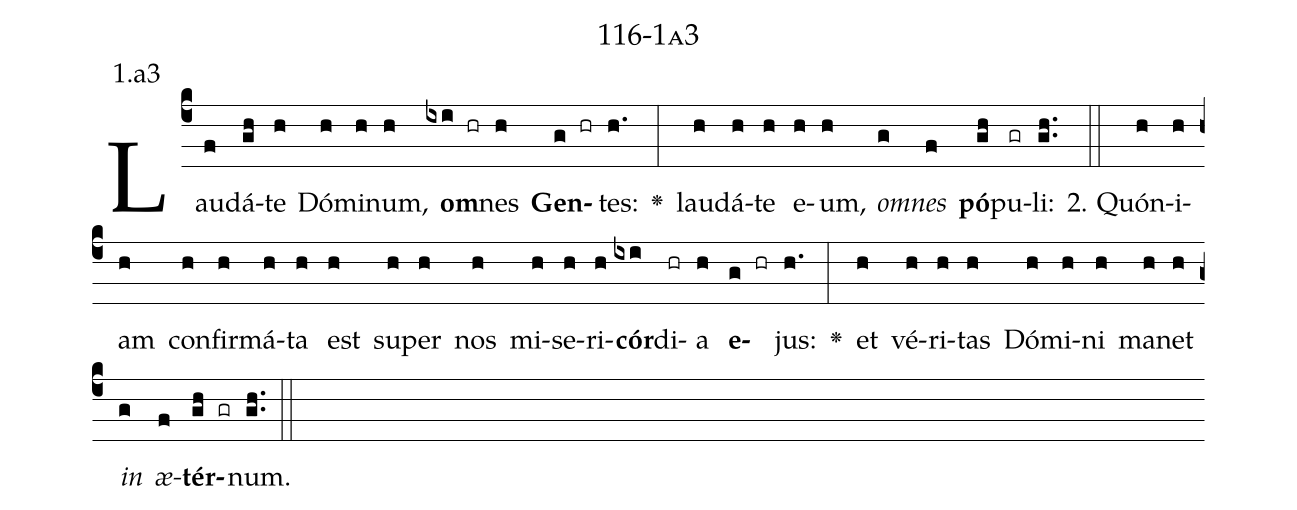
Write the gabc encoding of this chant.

name: 116-1a3;
annotation: 1.a3;
%%
(c4)Lau(f)dá(gh)te(h) Dó(h)mi(h)num,(h) <b>om</b>(ixi hr)nes(h) <b>Gen</b>(g hr)tes:(h.) <v>\greheightstar</v>(:) lau(h)dá(h)te(h) e(h)um,(h) <i>om</i>(g)<i>nes</i>(f) <b>pó</b>(gh)pu(gr)li:(gh..) (::)
2. Quón(h)i(h)am(h) con(h)fir(h)má(h)ta(h) est(h) su(h)per(h) nos(h) mi(h)se(h)ri(h)<b>cór</b>(ixi)di(hr)a(h) <b>e</b>(g hr)jus:(h.) <v>\greheightstar</v>(:) et(h) vé(h)ri(h)tas(h) Dó(h)mi(h)ni(h) ma(h)net(h) <i>in</i>(g) <i>æ</i>(f)<b>tér</b>(gh gr)num.(gh..) (::)
